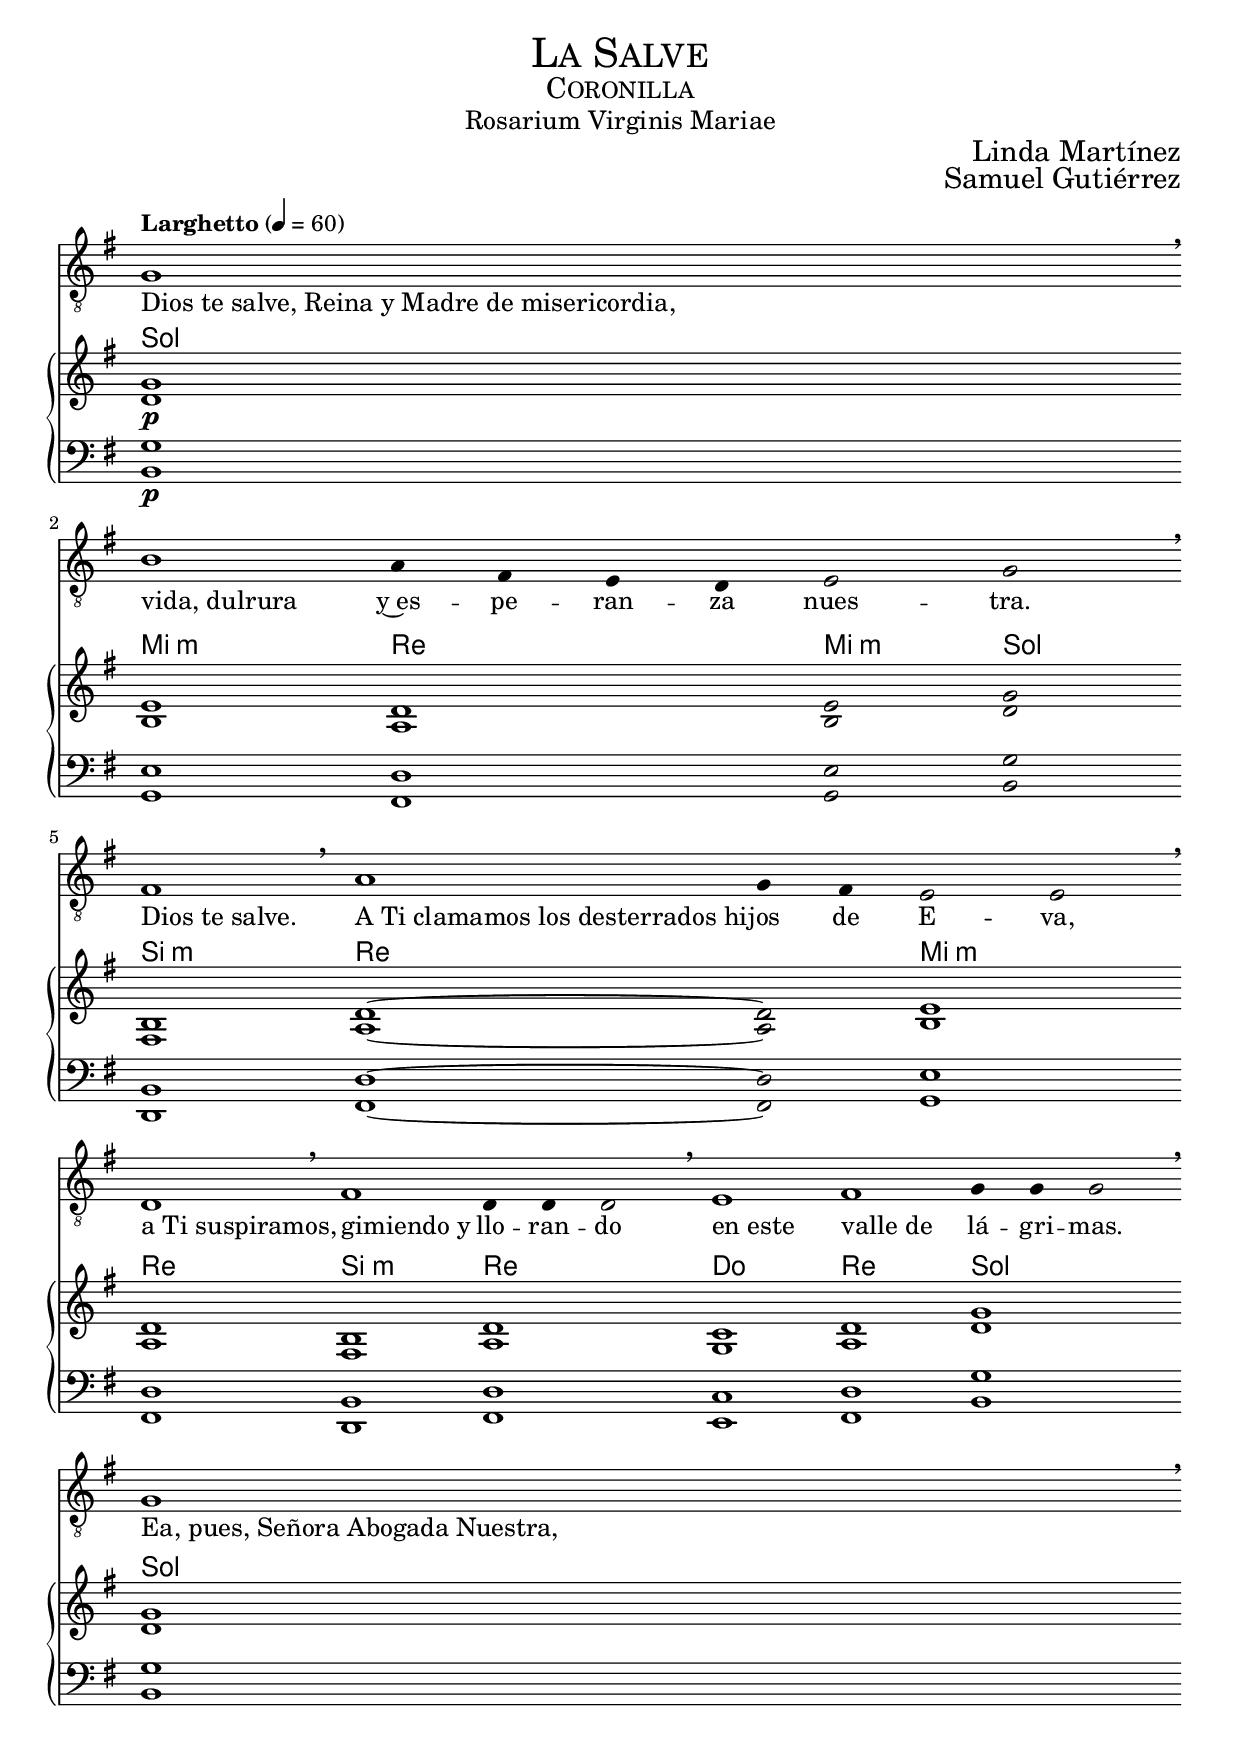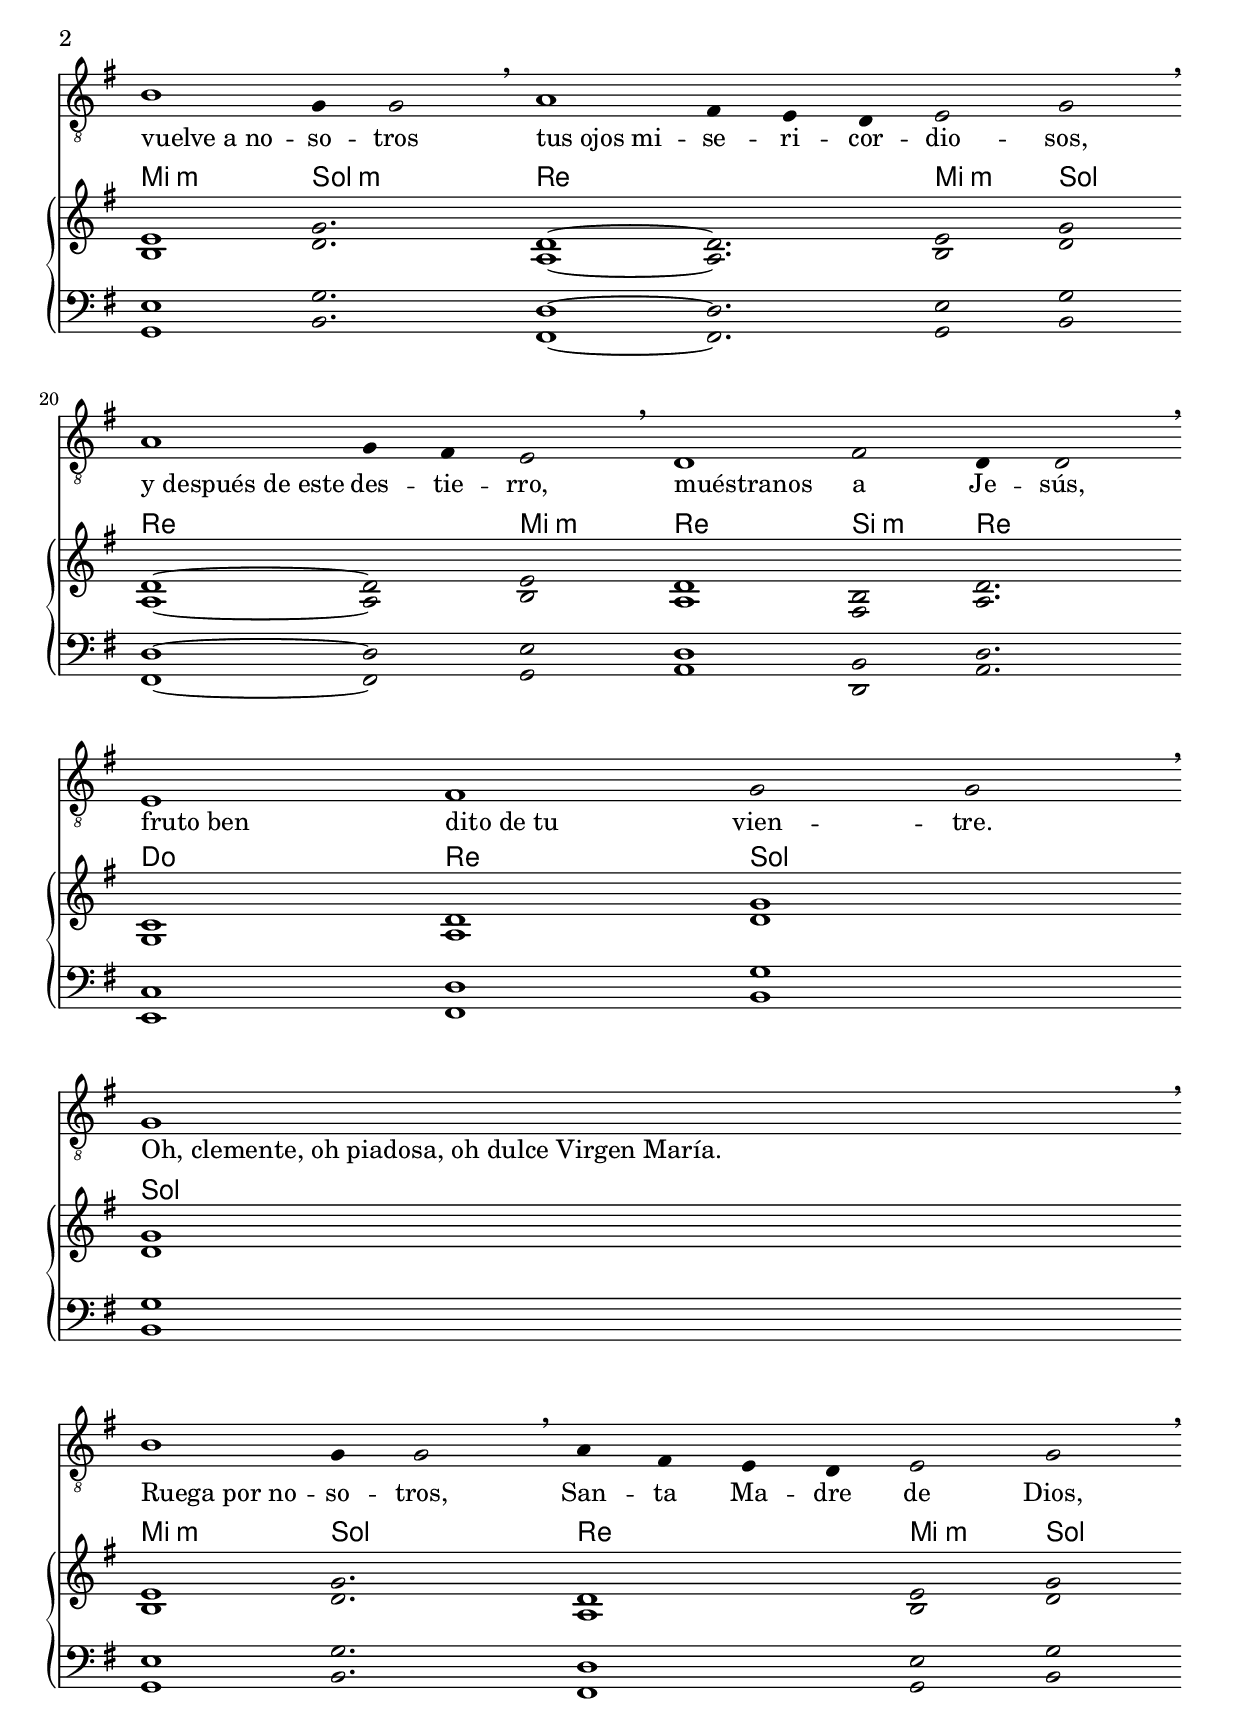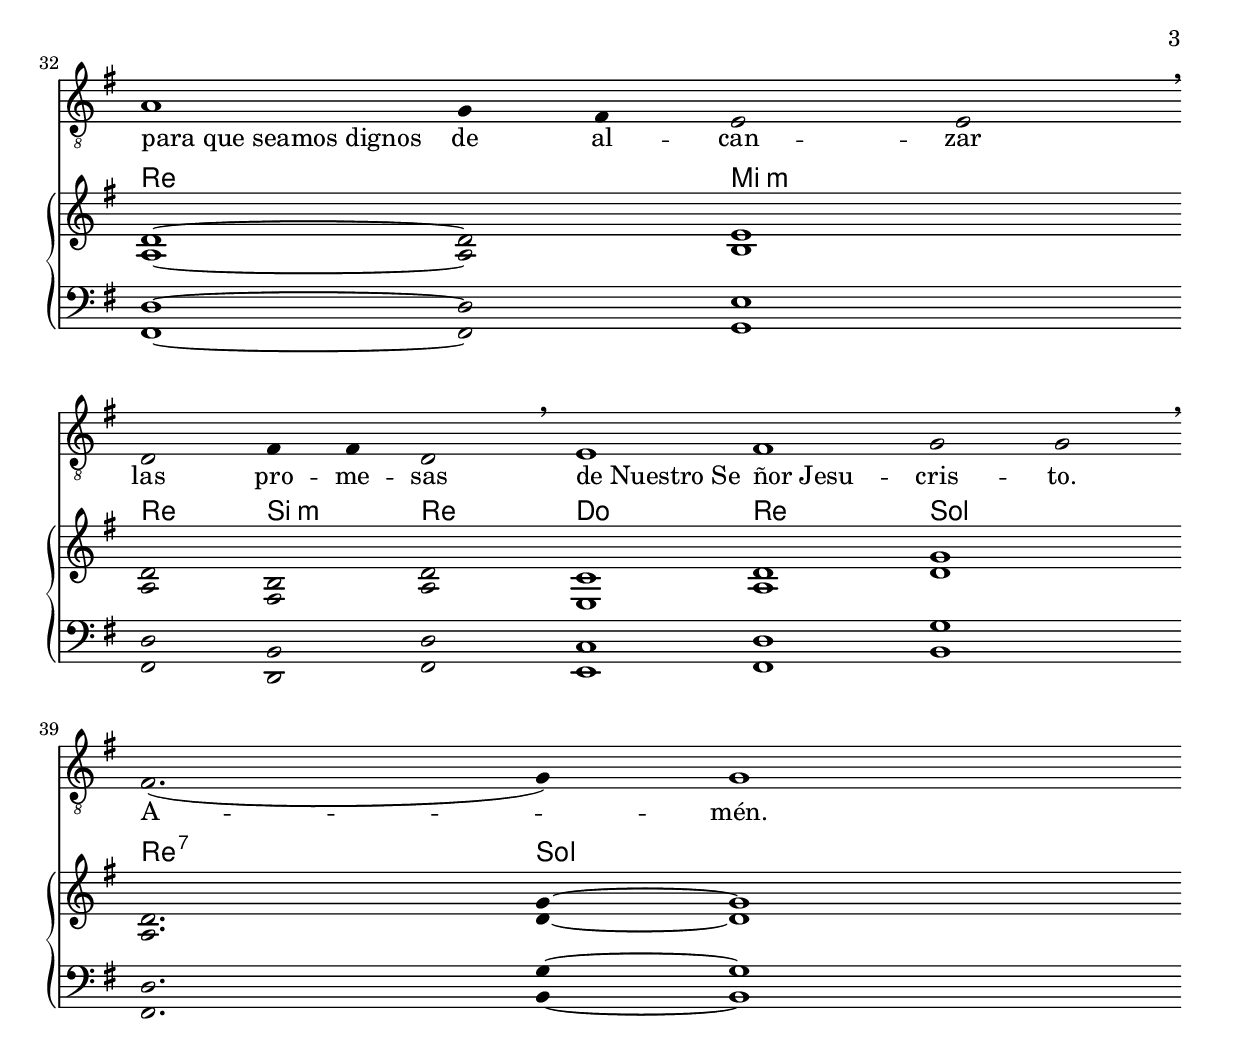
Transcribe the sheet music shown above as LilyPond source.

%  La Salve - A modo de tono gregoriano
%  Music and accompaniment by serachsam

\language "espanol"
\version "2.23.2"

% --- Global parameters
%particle = 0
%jump = \break

% --- Includes

title = "La Salve"
subtitle = "Coronilla"
subsubtitle = "Rosarium Virginis Mariae"
autor = "Linda Martínez"
arranger = "Samuel Gutiérrez"
other = ""
dedication = \markup { \small "" }
papper = "letter"
size = 20

global = {
    \tempo "Larghetto" 4 = 60
    \key sol \major
    \time 4/4
}

voice_music = \relative do' {
  \compressEmptyMeasures
  \dynamicUp
  \clef "G_8"

  sol1 \breathe \break
  si1 la4 fas mi re mi2 sol2 \breathe \break
  fas1 \breathe
  la1 sol4 fas mi2 mi \breathe \break
  re1 \breathe fas1 re4 re re2 \breathe
  mi1 fas1 sol4 sol sol2 \breathe \break
  sol1 \breathe \break
  si1 sol4 sol2 \breathe la1 fas4 mi re mi2 sol2 \breathe \break
  la1 sol4 fas mi2 \breathe re1 fas2 re4 re2 \breathe \break
  mi1 fas1 sol2 sol \breathe \break
  sol1 \breathe \break
  si1 sol4 sol2 \breathe la4 fas mi re mi2 sol2 \breathe \break
  la1 sol4 fas mi2 mi \breathe \break
  re2 fas4 fas re2 \breathe
  mi1 fas1 sol2 sol \breathe \break
  fas2.( sol4) sol1
}

voice_lyrics = \lyricmode {
    \once \override LyricText.self-alignment-X = #-1
    "Dios te salve, Reina y Madre de misericordia,"
    \once \override LyricText.self-alignment-X = #-1
    "vida, dulrura" y~es -- pe -- ran -- za nues -- tra.
    \once \override LyricText.self-alignment-X = #-1
    "Dios te salve."
    \once \override LyricText.self-alignment-X = #-1
    "A Ti clamamos los desterrados hi" -- jos de E -- va,
    \once \override LyricText.self-alignment-X = #-1
    "a Ti suspiramos," 
    \once \override LyricText.self-alignment-X = #-1
    "gimiendo y" llo -- ran -- do
    \once \override LyricText.self-alignment-X = #-1
    "en este" 
    \once \override LyricText.self-alignment-X = #-1
    "valle de" lá -- gri -- mas.
    \once \override LyricText.self-alignment-X = #-1
    "Ea, pues, Señora Abogada Nuestra,"
    \once \override LyricText.self-alignment-X = #-1
    "vuelve a no" -- so -- tros
    \once \override LyricText.self-alignment-X = #-1
    "tus ojos mi" -- se -- ri -- cor -- dio -- sos,
    \once \override LyricText.self-alignment-X = #-1
    "y después de este" des -- tie -- rro,
    \once \override LyricText.self-alignment-X = #-1
    "muéstranos" a Je -- sús,
    \once \override LyricText.self-alignment-X = #-1
    "fruto ben"
    \once \override LyricText.self-alignment-X = #-1
    "dito de tu" vien -- tre.
    \once \override LyricText.self-alignment-X = #-1
    "Oh, clemente, oh piadosa, oh dulce Virgen María."
    \once \override LyricText.self-alignment-X = #-1
    "Ruega por no" -- so -- tros, San -- ta Ma -- dre de Dios,
    \once \override LyricText.self-alignment-X = #-1
    "para que seamos dignos" de al -- can -- zar
    las pro -- me -- sas 
    \once \override LyricText.self-alignment-X = #-1
    "de Nuestro Se"
    \once \override LyricText.self-alignment-X = #-1
    "ñor Jesu" -- cris -- to. A -- mén.
}

harmonies = \new ChordNames {
  \set ChordNames.midiInstrument = "string ensemble 2"
  \set ChordNames.midiMaximumVolume = #0
  \set chordChanges = ##t
  \chordmode {
    \italianChords

    sol1 mi1:m re1 mi2:m sol2
    si1:m re1 re2 mi1:m
    re1 si1:m re1
    do1 re1 sol1
    sol1 mi1:m sol2.:m re1 s4*3 mi2:m sol2
    re1 s4*2 mi2:m
    re1 si2:m re2.
    do1 re1 sol1
    sol1 
    mi1:m sol2. re1 mi2:m sol2
    re1 s4*2 mi1:m
    re2 si2:m re2
    do1 re1 sol1
    re2.:7 sol4
  }
}

notes_soproano = \relative do'' {
  sol1\p
  mi1 re1 mi2 sol2
  si,1 re1~ re2 mi1
  re1 si1 re1
  do1 re1 sol1
  sol1
  mi1 sol2. re1~ re2. mi2 sol2
  re1~ re2 mi2 
  re1 si2 re2.
  do1 re1 sol1
  sol1
  mi1 sol2. re1 mi2 sol2
  re1~ re2 mi1
  re2 si2 re2
  do1 re1 sol1
  re2. sol4~ sol1
}

notes_alto = \relative do' {
  re1\p
  si1 la1 si2 re2
  fas,1 la1~ la2 si1
  la1 fas la1
  sol1 la1 re1
  re1
  si1 re2. la1~ la2. si2 re2
  la1~ la2 si2
  la1 fas2 la2.
  sol1 la1 re1
  re1
  si1 re2. la1 si2 re2
  la1~ la2 si1
  la2 fas2 la2
  mi1 la1 re1
  la2. re4~ re1
}

notes_tenor = \relative do' {
  sol1\p
  mi1 re1 mi2 sol2
  si,1 re1~ re2 mi1
  re1 si1 re1
  do1 re1 sol1
  sol1
  mi1 sol2. re1~ re2. mi2 sol2
  re1~ re2 mi2
  re1 si2 re2.
  do1 re1 sol1
  sol1
  mi1 sol2. re1 mi2 sol2
  re1~ re2 mi1
  re2 si2 re2
  do1 re1 sol1
  re2. sol4~ sol1
}

notes_bass = \relative do {
  si1\p
  sol1 fas1 sol2 si2
  re,1 fas1~ fas2 sol1
  fas1 re1 fas1
  mi1 fas1 si1
  si1
  sol1 si2. fas1~ fas2. sol2 si2
  fas1~ fas2 sol2
  la1 re,2 la'2.
  mi1 fas1 si1
  si1
  sol1 si2. fas1 sol2 si2
  fas1~ fas2 sol1
  fas2 re2 fas2
  mi1 fas1 si1
  fas2. si4~ si1
}


% --- Global size
%#(set-global-staff-size 18)

% --- Header
\markup { \fill-line { \center-column { \fontsize #5 \smallCaps \title \fontsize #2 \smallCaps \subtitle \fontsize #1 \subsubtitle } } }
\markup { \fill-line { " " \right-column { \fontsize #2 \autor } } }
\markup { \fill-line { " " \right-column { \fontsize #2 \arranger } } }
\markup { \fill-line { " " \right-column { \fontsize #2 \other } } }
\header {
  dedication = \dedication
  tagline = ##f
  breakbefore = ##t
}

% --- Sheet
\score {
  <<
    \new Staff { <<
      \set Staff.midiInstrument = #"choir aahs"
      \new Voice = "voice" {<<\global \voice_music>>}
      \new Lyrics \lyricsto "voice" {\voice_lyrics}
    >> }
    \harmonies
    \new PianoStaff { <<
      \new Staff = "sopranoStaff" { <<
        \set Staff.midiInstrument = #"church organ"
        \partCombine
        << \global \notes_soproano >>
        << \global \notes_alto >>
      >> }
      \new Staff { <<
        \set Staff.midiInstrument = #"church organ"
        \clef bass
        \partCombine
        << \global \notes_tenor >>
        << \global \notes_bass >>
      >> }
    >> }
  >>
  \layout {
    indent = #0
    ragged-right = ##f
    \context {
      \Staff
      \remove "Time_signature_engraver"
      \remove "Bar_engraver"
      \hide Stem
    }
  }
  \midi {}
}

% --- Paper
\paper{
  #(set-default-paper-size "letter")
}
